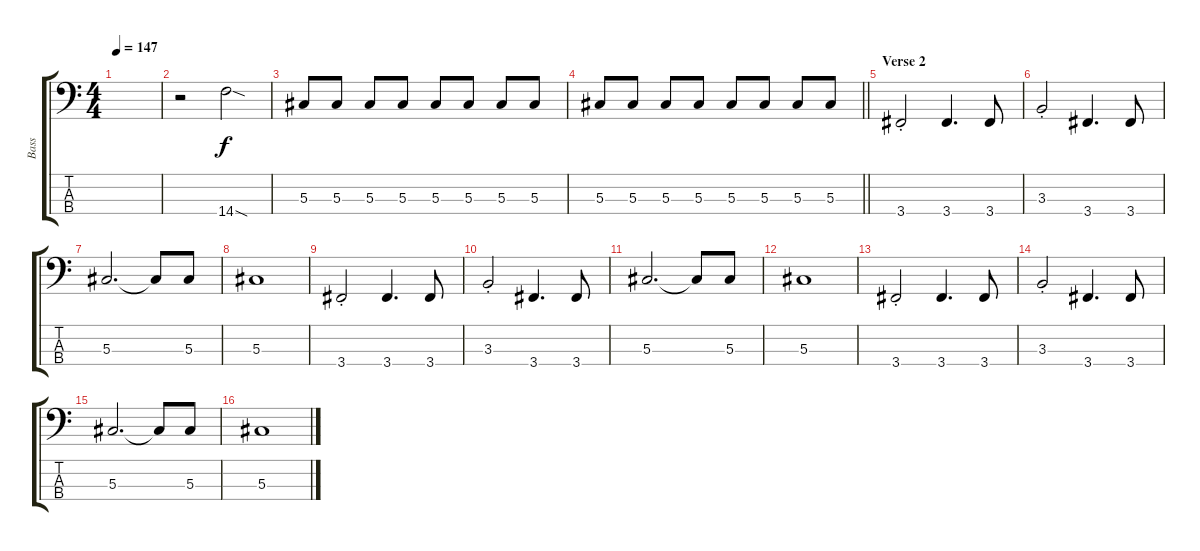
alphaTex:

\track ("Bass" "Bass") {instrument electricbassfinger}
\staff {score tabs}
\tuning (Gb2 Db2 Ab1 Eb1) {hide}
\ts (4 4)
\tempo 147
\clef f4
\ks c
|
r.2 14.4{sod}.2 |
5.3.8 5.3.8 5.3.8 5.3.8 5.3.8 5.3.8 5.3.8 5.3.8 |
\barLineRight lightlight
5.3.8 5.3.8 5.3.8 5.3.8 5.3.8 5.3.8 5.3.8 5.3.8 |
\section ("" "Verse 2")
3.4{st}.2 3.4.4{d} 3.4.8 |
3.3{st}.2 3.4.4{d} 3.4.8 |
5.3.2{d} 5.3{t}.8 5.3.8 |
5.3.1 |
3.4{st}.2 3.4.4{d} 3.4.8 |
3.3{st}.2 3.4.4{d} 3.4.8 |
5.3.2{d} 5.3{t}.8 5.3.8 |
5.3.1 |
3.4{st}.2 3.4.4{d} 3.4.8 |
3.3{st}.2 3.4.4{d} 3.4.8 |
5.3.2{d} 5.3{t}.8 5.3.8 |
5.3.1
